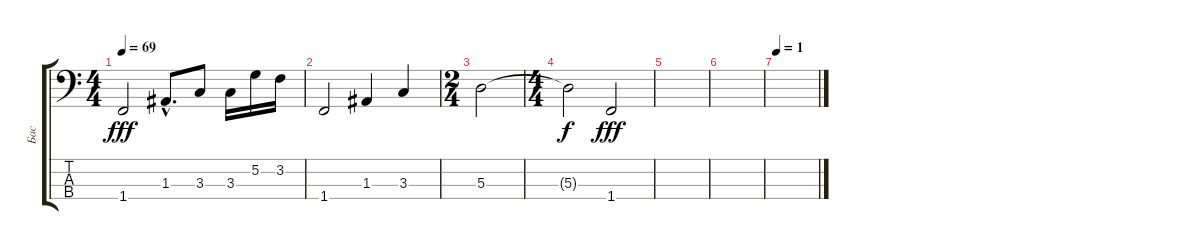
\track ("Бас" "Бас") {instrument acousticbass}
\staff {score tabs}
\tuning (G2 D2 A1 E1) {hide}
\ts (4 4)
\tempo 69
\clef f4
\ks c
1.4.2{dy fff} 1.3{hac}.8{d} 3.3.8 3.3.16 5.2.16 3.2.16 |
1.4.2 1.3.4 3.3.4 |
\ts (2 4)
5.3.2 |
\ts (4 4)
5.3{t}.2{dy f} 1.4.2{dy fff} |
|
|
\tempo 1
